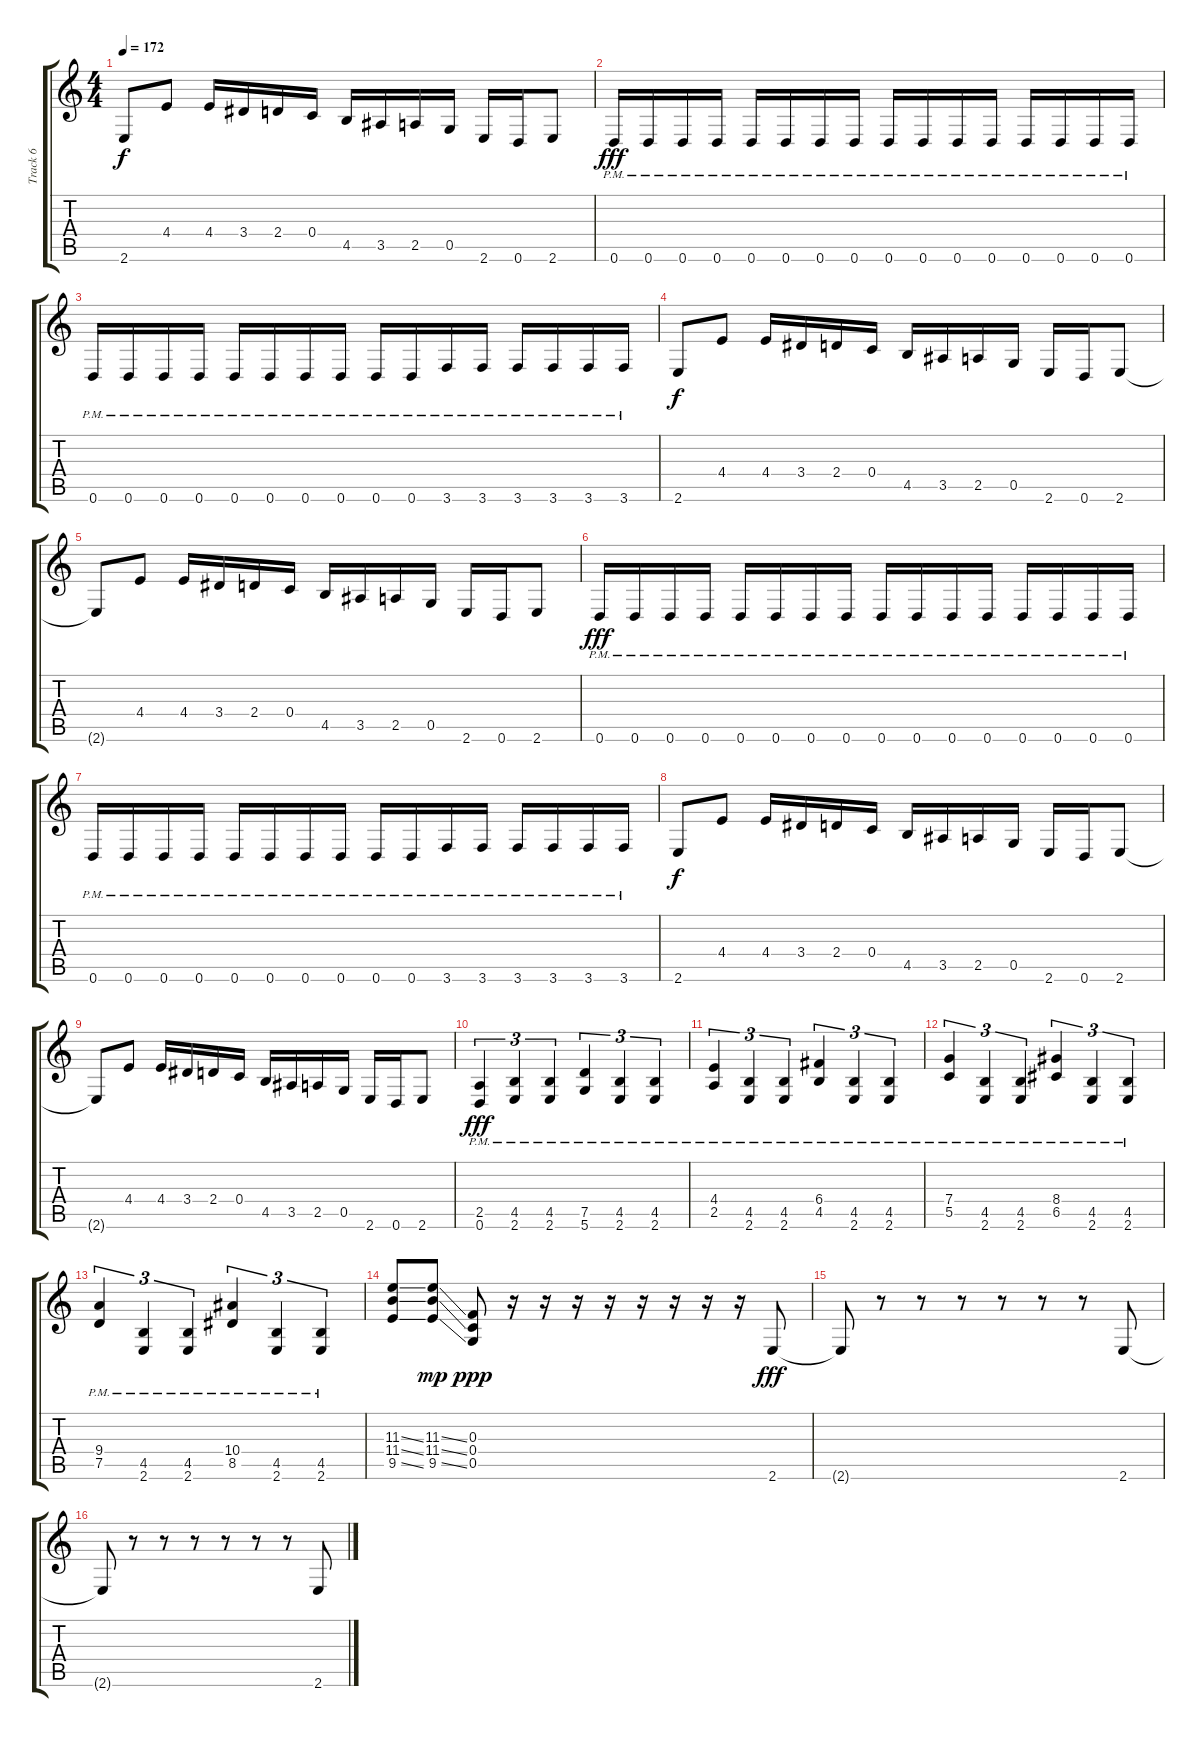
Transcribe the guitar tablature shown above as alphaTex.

\track ("Track 6" "Track 6") {instrument overdrivenguitar}
\staff {score tabs}
\tuning (D4 A3 F3 C3 G2 D2) {hide}
\ts (4 4)
\tempo 172
\clef g2
\ks c
2.6{t}.8{dy f} 4.4.8 4.4.16 3.4.16 2.4.16 0.4.16 4.5.16 3.5.16 2.5.16 0.5.16 2.6.16 0.6.16 2.6.8 |
0.6{pm}.16{dy fff} 0.6{pm}.16 0.6{pm}.16 0.6{pm}.16 0.6{pm}.16 0.6{pm}.16 0.6{pm}.16 0.6{pm}.16 0.6{pm}.16 0.6{pm}.16 0.6{pm}.16 0.6{pm}.16 0.6{pm}.16 0.6{pm}.16 0.6{pm}.16 0.6{pm}.16 |
0.6{pm}.16 0.6{pm}.16 0.6{pm}.16 0.6{pm}.16 0.6{pm}.16 0.6{pm}.16 0.6{pm}.16 0.6{pm}.16 0.6{pm}.16 0.6{pm}.16 3.6{pm}.16 3.6{pm}.16 3.6{pm}.16 3.6{pm}.16 3.6{pm}.16 3.6{pm}.16 |
2.6.8{dy f} 4.4.8 4.4.16 3.4.16 2.4.16 0.4.16 4.5.16 3.5.16 2.5.16 0.5.16 2.6.16 0.6.16 2.6.8 |
2.6{t}.8 4.4.8 4.4.16 3.4.16 2.4.16 0.4.16 4.5.16 3.5.16 2.5.16 0.5.16 2.6.16 0.6.16 2.6.8 |
0.6{pm}.16{dy fff} 0.6{pm}.16 0.6{pm}.16 0.6{pm}.16 0.6{pm}.16 0.6{pm}.16 0.6{pm}.16 0.6{pm}.16 0.6{pm}.16 0.6{pm}.16 0.6{pm}.16 0.6{pm}.16 0.6{pm}.16 0.6{pm}.16 0.6{pm}.16 0.6{pm}.16 |
0.6{pm}.16 0.6{pm}.16 0.6{pm}.16 0.6{pm}.16 0.6{pm}.16 0.6{pm}.16 0.6{pm}.16 0.6{pm}.16 0.6{pm}.16 0.6{pm}.16 3.6{pm}.16 3.6{pm}.16 3.6{pm}.16 3.6{pm}.16 3.6{pm}.16 3.6{pm}.16 |
2.6.8{dy f} 4.4.8 4.4.16 3.4.16 2.4.16 0.4.16 4.5.16 3.5.16 2.5.16 0.5.16 2.6.16 0.6.16 2.6.8 |
2.6{t}.8 4.4.8 4.4.16 3.4.16 2.4.16 0.4.16 4.5.16 3.5.16 2.5.16 0.5.16 2.6.16 0.6.16 2.6.8 |
(2.5{pm} 0.6).4{tu (3 2) dy fff} (4.5{pm} 2.6).4{tu (3 2)} (4.5{pm} 2.6).4{tu (3 2)} (7.5{pm} 5.6).4{tu (3 2)} (4.5{pm} 2.6).4{tu (3 2)} (4.5{pm} 2.6).4{tu (3 2)} |
(4.4{pm} 2.5).4{tu (3 2)} (4.5{pm} 2.6).4{tu (3 2)} (4.5{pm} 2.6).4{tu (3 2)} (6.4{pm} 4.5).4{tu (3 2)} (4.5{pm} 2.6).4{tu (3 2)} (4.5{pm} 2.6).4{tu (3 2)} |
(7.4{pm} 5.5).4{tu (3 2)} (4.5{pm} 2.6).4{tu (3 2)} (4.5{pm} 2.6).4{tu (3 2)} (8.4{pm} 6.5).4{tu (3 2)} (4.5{pm} 2.6).4{tu (3 2)} (4.5{pm} 2.6).4{tu (3 2)} |
(9.4{pm} 7.5).4{tu (3 2)} (4.5{pm} 2.6).4{tu (3 2)} (4.5{pm} 2.6).4{tu (3 2)} (10.4{pm} 8.5).4{tu (3 2)} (4.5{pm} 2.6).4{tu (3 2)} (4.5{pm} 2.6).4{tu (3 2)} |
(11.3{ss} 11.4{ss} 9.5{ss}).8 (11.3{ss} 11.4{ss} 9.5{ss}).8{dy mp} (0.3 0.4 0.5).8{dy ppp} r.16 r.16 r.16 r.16 r.16 r.16 r.16 r.16 2.6.8{dy fff} |
2.6{t}.8 r.8 r.8 r.8 r.8 r.8 r.8 2.6.8 |
2.6{t}.8 r.8 r.8 r.8 r.8 r.8 r.8 2.6.8
